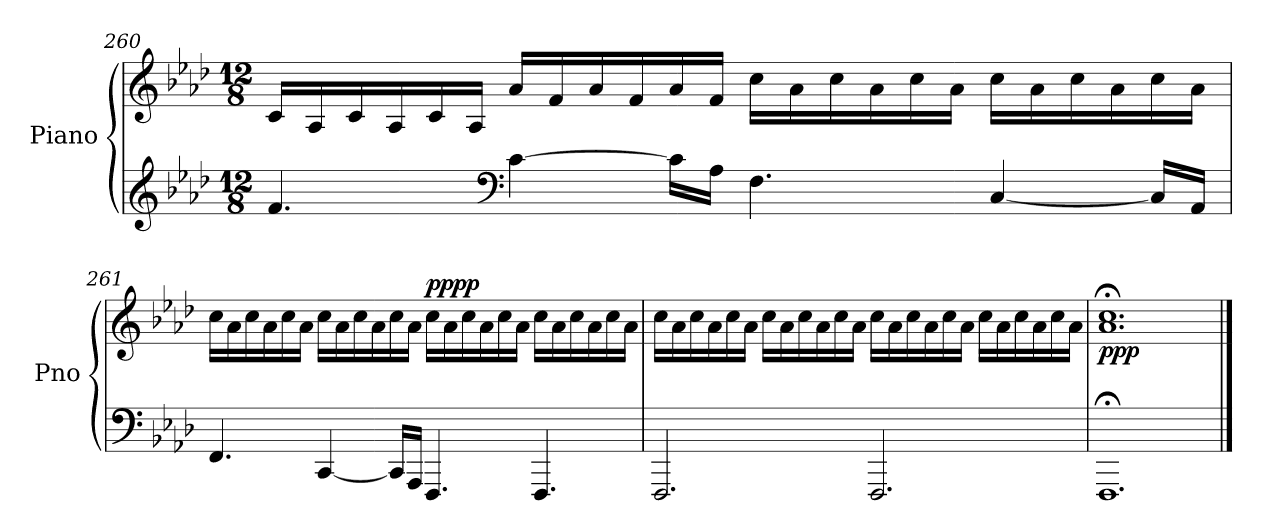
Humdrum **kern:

**kern	**kern	**dynam
*part1	*part1	*part1
*staff2	*staff1	*staff1/2
*I"Piano	*	*
*I'Pno	*	*
!!LO:LB:g=z
*clefG2	*clefG2	*
*k[b-e-a-d-]	*k[b-e-a-d-]	*
*M12/8	*M12/8	*
=260	=260	=260
!	!	!LO:DY:b
4.f/	16c/LL	other-dynamics
.	16A-/	.
.	16c/	.
.	16A-/	.
.	16c/	.
.	16A-/JJ	.
*clefF4	*	*
[4c\	16a-/LL	.
.	16f/	.
.	16a-/	.
.	16f/	.
16c\LL]	16a-/	.
16A-\JJ	16f/JJ	.
4.F\	16cc\LL	.
.	16a-\	.
.	16cc\	.
.	16a-\	.
.	16cc\	.
.	16a-\JJ	.
[4C/	16cc\LL	.
.	16a-\	.
.	16cc\	.
.	16a-\	.
16C/LL]	16cc\	.
16AA-/JJ	16a-\JJ	.
=261	=261	=261
4.FF/	16cc\LL	.
.	16a-\	.
.	16cc\	.
.	16a-\	.
.	16cc\	.
.	16a-\JJ	.
[4CC/	16cc\LL	.
.	16a-\	.
.	16cc\	.
.	16a-\	.
16CC/LL]	16cc\	.
16AAA-/JJ	16a-\JJ	.
!	!	!LO:DY:b=2
!	!	!LO:DY:n=1:a
4.FFF/	16cc\LL	pp pp
.	16a-\	.
.	16cc\	.
.	16a-\	.
.	16cc\	.
.	16a-\JJ	.
4.FFF/	16cc\LL	.
.	16a-\	.
.	16cc\	.
.	16a-\	.
.	16cc\	.
.	16a-\JJ	.
!!LO:PB:g=z
=262	=262	=262
!	!	!LO:DY:a=2
2.FFF/	16cc\LL	other-dynamics
.	16a-\	.
.	16cc\	.
.	16a-\	.
.	16cc\	.
.	16a-\JJ	.
.	16cc\LL	.
.	16a-\	.
.	16cc\	.
.	16a-\	.
.	16cc\	.
.	16a-\JJ	.
2.FFF/	16cc\LL	.
.	16a-\	.
.	16cc\	.
.	16a-\	.
.	16cc\	.
.	16a-\JJ	.
.	16cc\LL	.
.	16a-\	.
.	16cc\	.
.	16a-\	.
.	16cc\	.
.	16a-\JJ	.
=263	=263	=263
!	!	!LO:DY:b
1.FFF;<	1.a-;< 1.cc;<	ppp
==	==	==
*-	*-	*-
